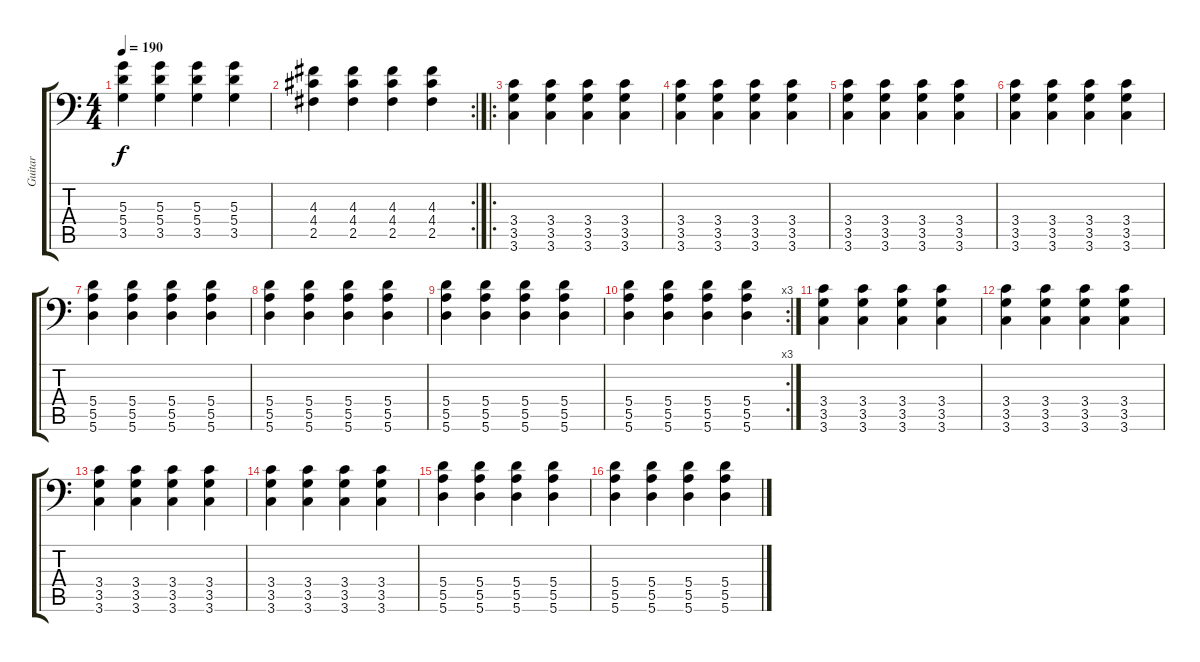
\track ("Guitar" "Guitar") {instrument distortionguitar}
\staff {score tabs}
\tuning (B3 Gb3 D3 A2 E2 A1) {hide}
\ts (4 4)
\tempo 190
\clef f4
\ks c
(5.3 5.4 3.5).4{dy f} (5.3 5.4 3.5).4 (5.3 5.4 3.5).4 (5.3 5.4 3.5).4 |
\rc 2
(4.3 4.4 2.5).4 (4.3 4.4 2.5).4 (4.3 4.4 2.5).4 (4.3 4.4 2.5).4 |
\ro
(3.4 3.5 3.6).4 (3.4 3.5 3.6).4 (3.4 3.5 3.6).4 (3.4 3.5 3.6).4 |
(3.4 3.5 3.6).4 (3.4 3.5 3.6).4 (3.4 3.5 3.6).4 (3.4 3.5 3.6).4 |
(3.4 3.5 3.6).4 (3.4 3.5 3.6).4 (3.4 3.5 3.6).4 (3.4 3.5 3.6).4 |
(3.4 3.5 3.6).4 (3.4 3.5 3.6).4 (3.4 3.5 3.6).4 (3.4 3.5 3.6).4 |
(5.4 5.5 5.6).4 (5.4 5.5 5.6).4 (5.4 5.5 5.6).4 (5.4 5.5 5.6).4 |
(5.4 5.5 5.6).4 (5.4 5.5 5.6).4 (5.4 5.5 5.6).4 (5.4 5.5 5.6).4 |
(5.4 5.5 5.6).4 (5.4 5.5 5.6).4 (5.4 5.5 5.6).4 (5.4 5.5 5.6).4 |
\rc 3
(5.4 5.5 5.6).4 (5.4 5.5 5.6).4 (5.4 5.5 5.6).4 (5.4 5.5 5.6).4 |
(3.4 3.5 3.6).4 (3.4 3.5 3.6).4 (3.4 3.5 3.6).4 (3.4 3.5 3.6).4 |
(3.4 3.5 3.6).4 (3.4 3.5 3.6).4 (3.4 3.5 3.6).4 (3.4 3.5 3.6).4 |
(3.4 3.5 3.6).4 (3.4 3.5 3.6).4 (3.4 3.5 3.6).4 (3.4 3.5 3.6).4 |
(3.4 3.5 3.6).4 (3.4 3.5 3.6).4 (3.4 3.5 3.6).4 (3.4 3.5 3.6).4 |
(5.4 5.5 5.6).4 (5.4 5.5 5.6).4 (5.4 5.5 5.6).4 (5.4 5.5 5.6).4 |
(5.4 5.5 5.6).4 (5.4 5.5 5.6).4 (5.4 5.5 5.6).4 (5.4 5.5 5.6).4
